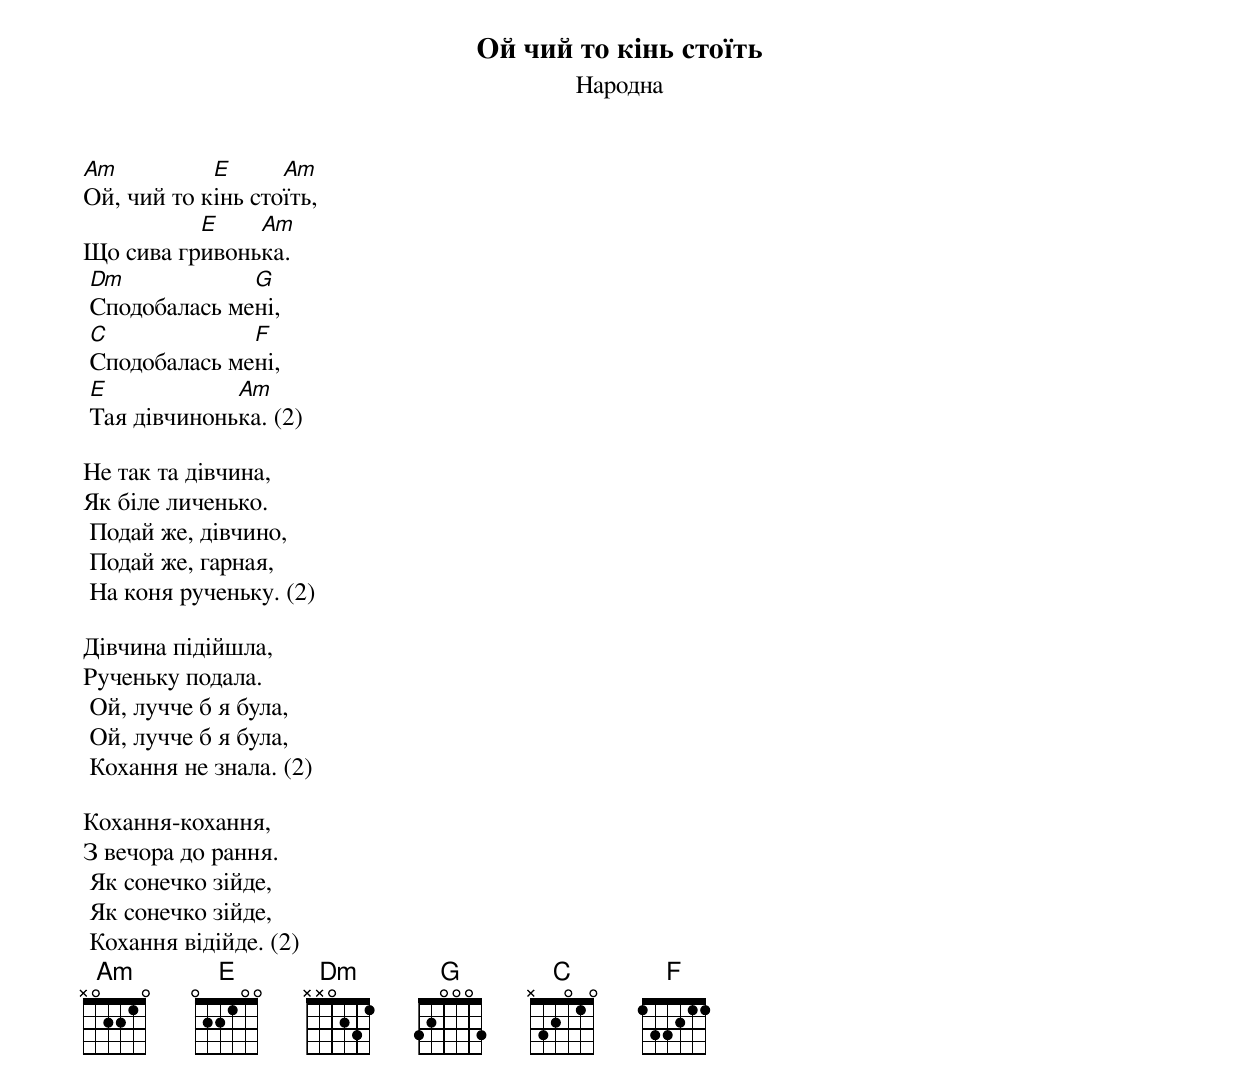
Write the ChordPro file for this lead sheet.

{title: Ой чий то кінь стоїть}
{subtitle: Народна}

[Am]Ой, чий то к[E]інь сто[Am]їть,
Що сива гр[E]ивонь[Am]ка.
	[Dm]Сподобалась ме[G]ні,
	[C]Сподобалась ме[F]ні,
	[E]Тая дівчинонь[Am]ка. (2)

Не так та дівчина,
Як біле личенько.
	Подай же, дівчино,
	Подай же, гарная,
	На коня рученьку. (2)

Дівчина підійшла,
Рученьку подала.
	Ой, лучче б я була,
	Ой, лучче б я була,
	Кохання не знала. (2)

Кохання-кохання,
З вечора до рання.
	Як сонечко зійде,
	Як сонечко зійде,
	Кохання відійде. (2)
